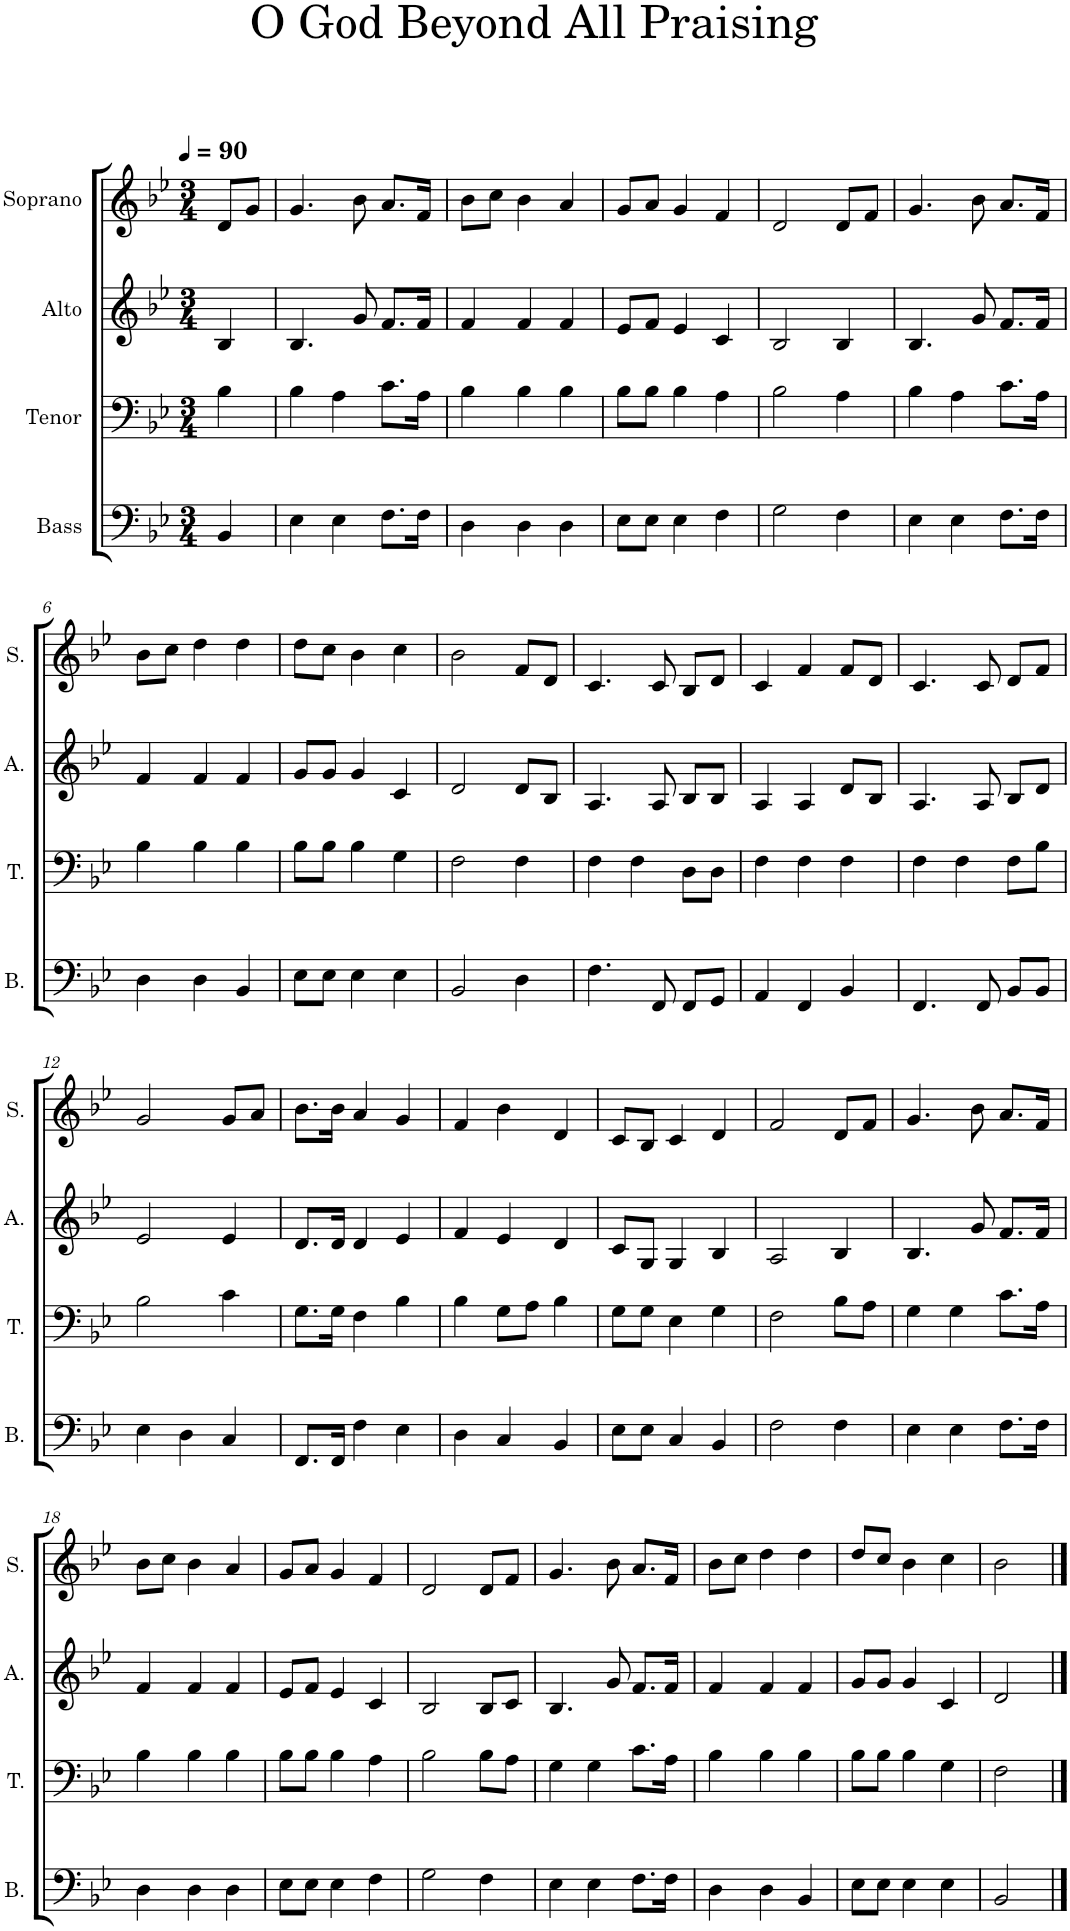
**kern	**kern	**kern	**kern
*part4	*part3	*part2	*part1
*staff4	*staff3	*staff2	*staff1
*I"Bass	*I"Tenor	*I"Alto	*I"Soprano
*I'B.	*I'T.	*I'A.	*I'S.
*clefF4	*clefF4	*clefG2	*clefG2
*k[b-e-]	*k[b-e-]	*k[b-e-]	*k[b-e-]
*M3/4	*M3/4	*M3/4	*M3/4
*MM90	*MM90	*MM90	*MM90
=	=	=	=
4BB-/	4B-\	4B-/	8d/L
.	.	.	8g/J
=1	=1	=1	=1
4E-\	4B-\	4.B-/	4.g/
4E-\	4A\	.	.
.	.	8g/	8b-\
8.F\L	8.c\L	8.f/L	8.a/L
16F\Jk	16A\Jk	16f/Jk	16f/Jk
=2	=2	=2	=2
4D\	4B-\	4f/	8b-\L
.	.	.	8cc\J
4D\	4B-\	4f/	4b-\
4D\	4B-\	4f/	4a/
=3	=3	=3	=3
8E-\L	8B-\L	8e-/L	8g/L
8E-\J	8B-\J	8f/J	8a/J
4E-\	4B-\	4e-/	4g/
4F\	4A\	4c/	4f/
=4	=4	=4	=4
2G\	2B-\	2B-/	2d/
4F\	4A\	4B-/	8d/L
.	.	.	8f/J
=5	=5	=5	=5
4E-\	4B-\	4.B-/	4.g/
4E-\	4A\	.	.
.	.	8g/	8b-\
8.F\L	8.c\L	8.f/L	8.a/L
16F\Jk	16A\Jk	16f/Jk	16f/Jk
!!LO:LB:g=z
=6	=6	=6	=6
4D\	4B-\	4f/	8b-\L
.	.	.	8cc\J
4D\	4B-\	4f/	4dd\
4BB-/	4B-\	4f/	4dd\
=7	=7	=7	=7
8E-\L	8B-\L	8g/L	8dd\L
8E-\J	8B-\J	8g/J	8cc\J
4E-\	4B-\	4g/	4b-\
4E-\	4G\	4c/	4cc\
=8	=8	=8	=8
2BB-/	2F\	2d/	2b-\
4D\	4F\	8d/L	8f/L
.	.	8B-/J	8d/J
=9	=9	=9	=9
4.F\	4F\	4.A/	4.c/
.	4F\	.	.
8FF/	.	8A/	8c/
8FF/L	8D\L	8B-/L	8B-/L
8GG/J	8D\J	8B-/J	8d/J
=10	=10	=10	=10
4AA/	4F\	4A/	4c/
4FF/	4F\	4A/	4f/
4BB-/	4F\	8d/L	8f/L
.	.	8B-/J	8d/J
=11	=11	=11	=11
4.FF/	4F\	4.A/	4.c/
.	4F\	.	.
8FF/	.	8A/	8c/
8BB-/L	8F\L	8B-/L	8d/L
8BB-/J	8B-\J	8d/J	8f/J
!!LO:LB:g=z
=12	=12	=12	=12
4E-\	2B-\	2e-/	2g/
4D\	.	.	.
4C/	4c\	4e-/	8g/L
.	.	.	8a/J
=13	=13	=13	=13
8.FF/L	8.G\L	8.d/L	8.b-\L
16FF/Jk	16G\Jk	16d/Jk	16b-\Jk
4F\	4F\	4d/	4a/
4E-\	4B-\	4e-/	4g/
=14	=14	=14	=14
4D\	4B-\	4f/	4f/
4C/	8G\L	4e-/	4b-\
.	8A\J	.	.
4BB-/	4B-\	4d/	4d/
=15	=15	=15	=15
8E-\L	8G\L	8c/L	8c/L
8E-\J	8G\J	8G/J	8B-/J
4C/	4E-\	4G/	4c/
4BB-/	4G\	4B-/	4d/
=16	=16	=16	=16
2F\	2F\	2A/	2f/
4F\	8B-\L	4B-/	8d/L
.	8A\J	.	8f/J
=17	=17	=17	=17
4E-\	4G\	4.B-/	4.g/
4E-\	4G\	.	.
.	.	8g/	8b-\
8.F\L	8.c\L	8.f/L	8.a/L
16F\Jk	16A\Jk	16f/Jk	16f/Jk
!!LO:LB:g=z
=18	=18	=18	=18
4D\	4B-\	4f/	8b-\L
.	.	.	8cc\J
4D\	4B-\	4f/	4b-\
4D\	4B-\	4f/	4a/
=19	=19	=19	=19
8E-\L	8B-\L	8e-/L	8g/L
8E-\J	8B-\J	8f/J	8a/J
4E-\	4B-\	4e-/	4g/
4F\	4A\	4c/	4f/
=20	=20	=20	=20
2G\	2B-\	2B-/	2d/
4F\	8B-\L	8B-/L	8d/L
.	8A\J	8c/J	8f/J
=21	=21	=21	=21
4E-\	4G\	4.B-/	4.g/
4E-\	4G\	.	.
.	.	8g/	8b-\
8.F\L	8.c\L	8.f/L	8.a/L
16F\Jk	16A\Jk	16f/Jk	16f/Jk
=22	=22	=22	=22
4D\	4B-\	4f/	8b-\L
.	.	.	8cc\J
4D\	4B-\	4f/	4dd\
4BB-/	4B-\	4f/	4dd\
=23	=23	=23	=23
8E-\L	8B-\L	8g/L	8dd/L
8E-\J	8B-\J	8g/J	8cc/J
4E-\	4B-\	4g/	4b-\
4E-\	4G\	4c/	4cc\
=24	=24	=24	=24
2BB-/	2F\	2d/	2b-\
==	==	==	==
*-	*-	*-	*-
